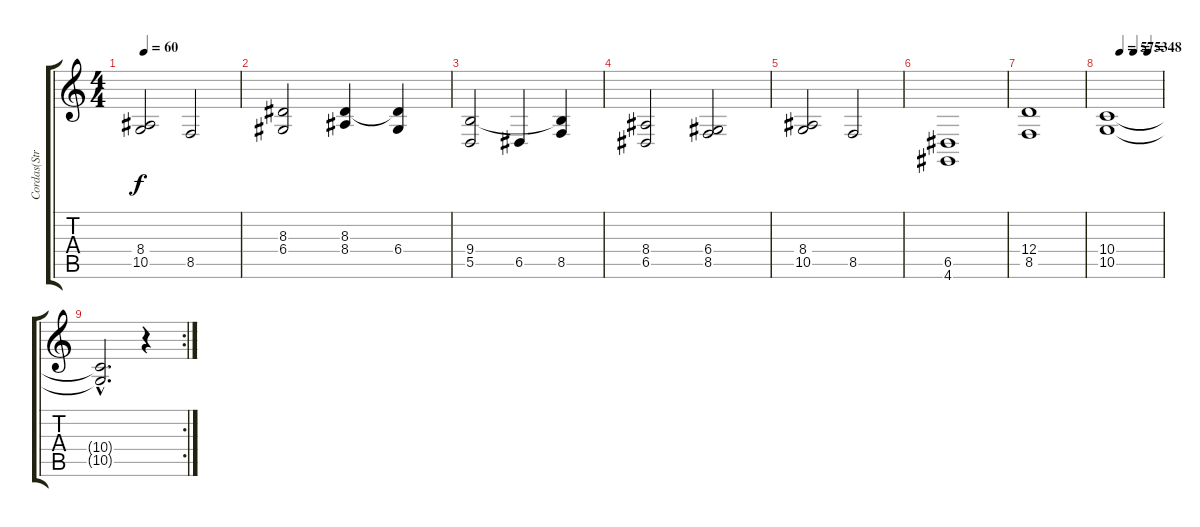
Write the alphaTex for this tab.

\track ("Cordas(Strings)3" "Cordas(Str") {instrument stringensemble2}
\staff {score tabs}
\tuning (E4 B3 G3 D3 A2 E2) {hide}
\ts (4 4)
\tempo 60
\clef g2
\ks c
(8.4 10.5).2{dy f} 8.5.2 |
(8.3 6.4).2 (8.3 8.4).4 (8.3{t} 6.4).4 |
(9.4 5.5).2 6.5.4 (9.4{t} 8.5).4 |
(8.4 6.5).2 (6.4 8.5).2 |
(8.4 10.5).2 8.5.2 |
(6.5 4.6).1 |
(12.4 8.5).1 |
\tempo (57 0.25)
\tempo (53 0.5)
\tempo (48 0.75)
(10.4 10.5).1{volume 8} |
\rc 2
(10.4{hac t} 10.5{hac t}).2{d} r.4
